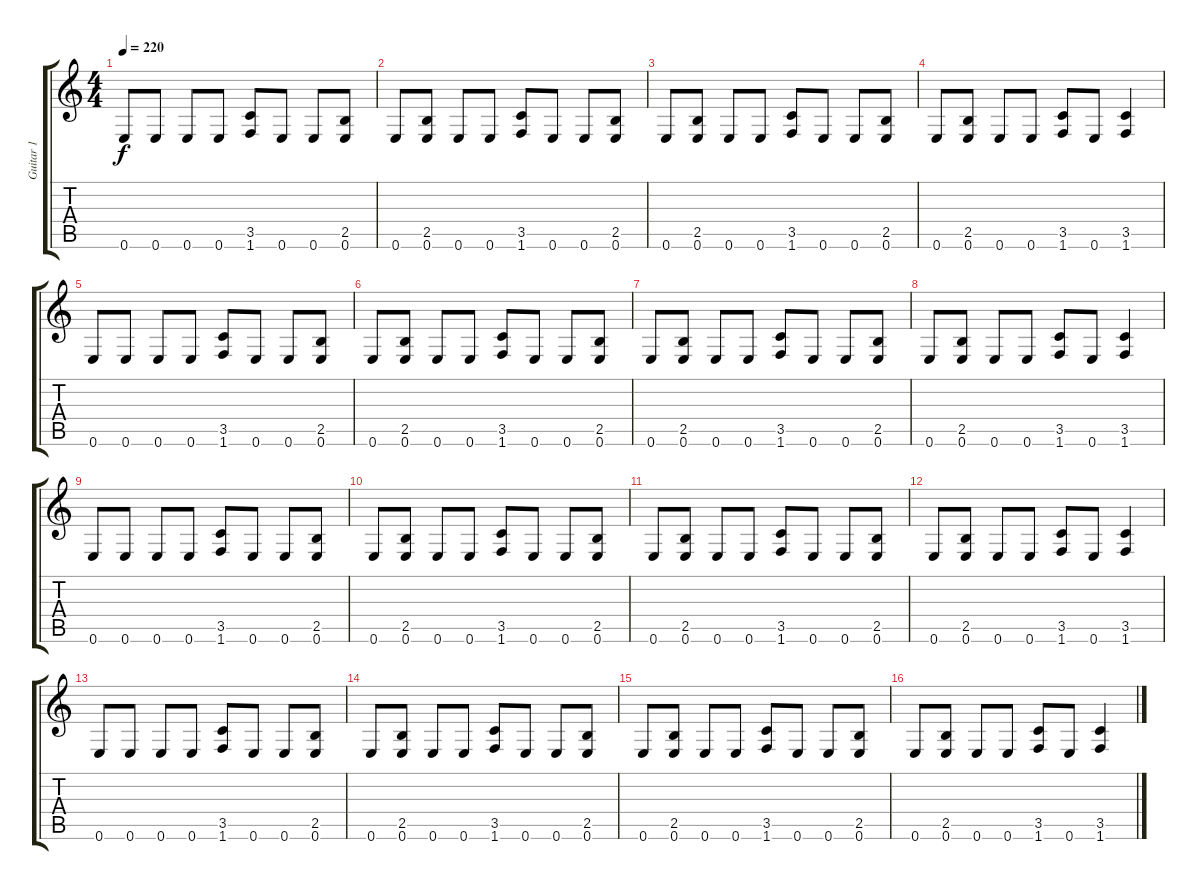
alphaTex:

\track ("Guitar 1" "Guitar 1") {instrument distortionguitar}
\staff {score tabs}
\tuning (E4 B3 G3 D3 A2 E2) {hide}
\ts (4 4)
\tempo 220
\clef g2
\ks c
0.6.8{dy f} 0.6.8 0.6.8 0.6.8 (3.5 1.6).8 0.6.8 0.6.8 (2.5 0.6).8 |
0.6.8 (2.5 0.6).8 0.6.8 0.6.8 (3.5 1.6).8 0.6.8 0.6.8 (2.5 0.6).8 |
0.6.8 (2.5 0.6).8 0.6.8 0.6.8 (3.5 1.6).8 0.6.8 0.6.8 (2.5 0.6).8 |
0.6.8 (2.5 0.6).8 0.6.8 0.6.8 (3.5 1.6).8 0.6.8 (3.5 1.6).4 |
0.6.8 0.6.8 0.6.8 0.6.8 (3.5 1.6).8 0.6.8 0.6.8 (2.5 0.6).8 |
0.6.8 (2.5 0.6).8 0.6.8 0.6.8 (3.5 1.6).8 0.6.8 0.6.8 (2.5 0.6).8 |
0.6.8 (2.5 0.6).8 0.6.8 0.6.8 (3.5 1.6).8 0.6.8 0.6.8 (2.5 0.6).8 |
0.6.8 (2.5 0.6).8 0.6.8 0.6.8 (3.5 1.6).8 0.6.8 (3.5 1.6).4 |
0.6.8 0.6.8 0.6.8 0.6.8 (3.5 1.6).8 0.6.8 0.6.8 (2.5 0.6).8 |
0.6.8 (2.5 0.6).8 0.6.8 0.6.8 (3.5 1.6).8 0.6.8 0.6.8 (2.5 0.6).8 |
0.6.8 (2.5 0.6).8 0.6.8 0.6.8 (3.5 1.6).8 0.6.8 0.6.8 (2.5 0.6).8 |
0.6.8 (2.5 0.6).8 0.6.8 0.6.8 (3.5 1.6).8 0.6.8 (3.5 1.6).4 |
0.6.8 0.6.8 0.6.8 0.6.8 (3.5 1.6).8 0.6.8 0.6.8 (2.5 0.6).8 |
0.6.8 (2.5 0.6).8 0.6.8 0.6.8 (3.5 1.6).8 0.6.8 0.6.8 (2.5 0.6).8 |
0.6.8 (2.5 0.6).8 0.6.8 0.6.8 (3.5 1.6).8 0.6.8 0.6.8 (2.5 0.6).8 |
0.6.8 (2.5 0.6).8 0.6.8 0.6.8 (3.5 1.6).8 0.6.8 (3.5 1.6).4
